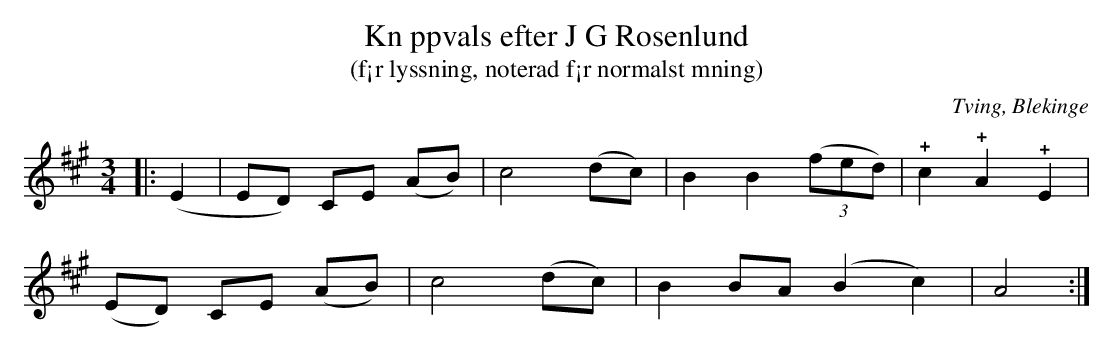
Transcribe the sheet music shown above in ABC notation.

X:1
T:Kn ppvals efter J G Rosenlund
T:(f¡r lyssning, noterad f¡r normalst mning)
O:Tving, Blekinge
M:3/4
L:1/4
Q:160
K:A
|: (E | E/D/) C/E/ (A/B/) | c2 (d/c/) | B B ((3f/e/d/) | !+!c !+!A !+!E |
 (E/D/) C/E/ (A/B/) | c2 (d/c/) | B B/A/ (Bc) | A2 :|
